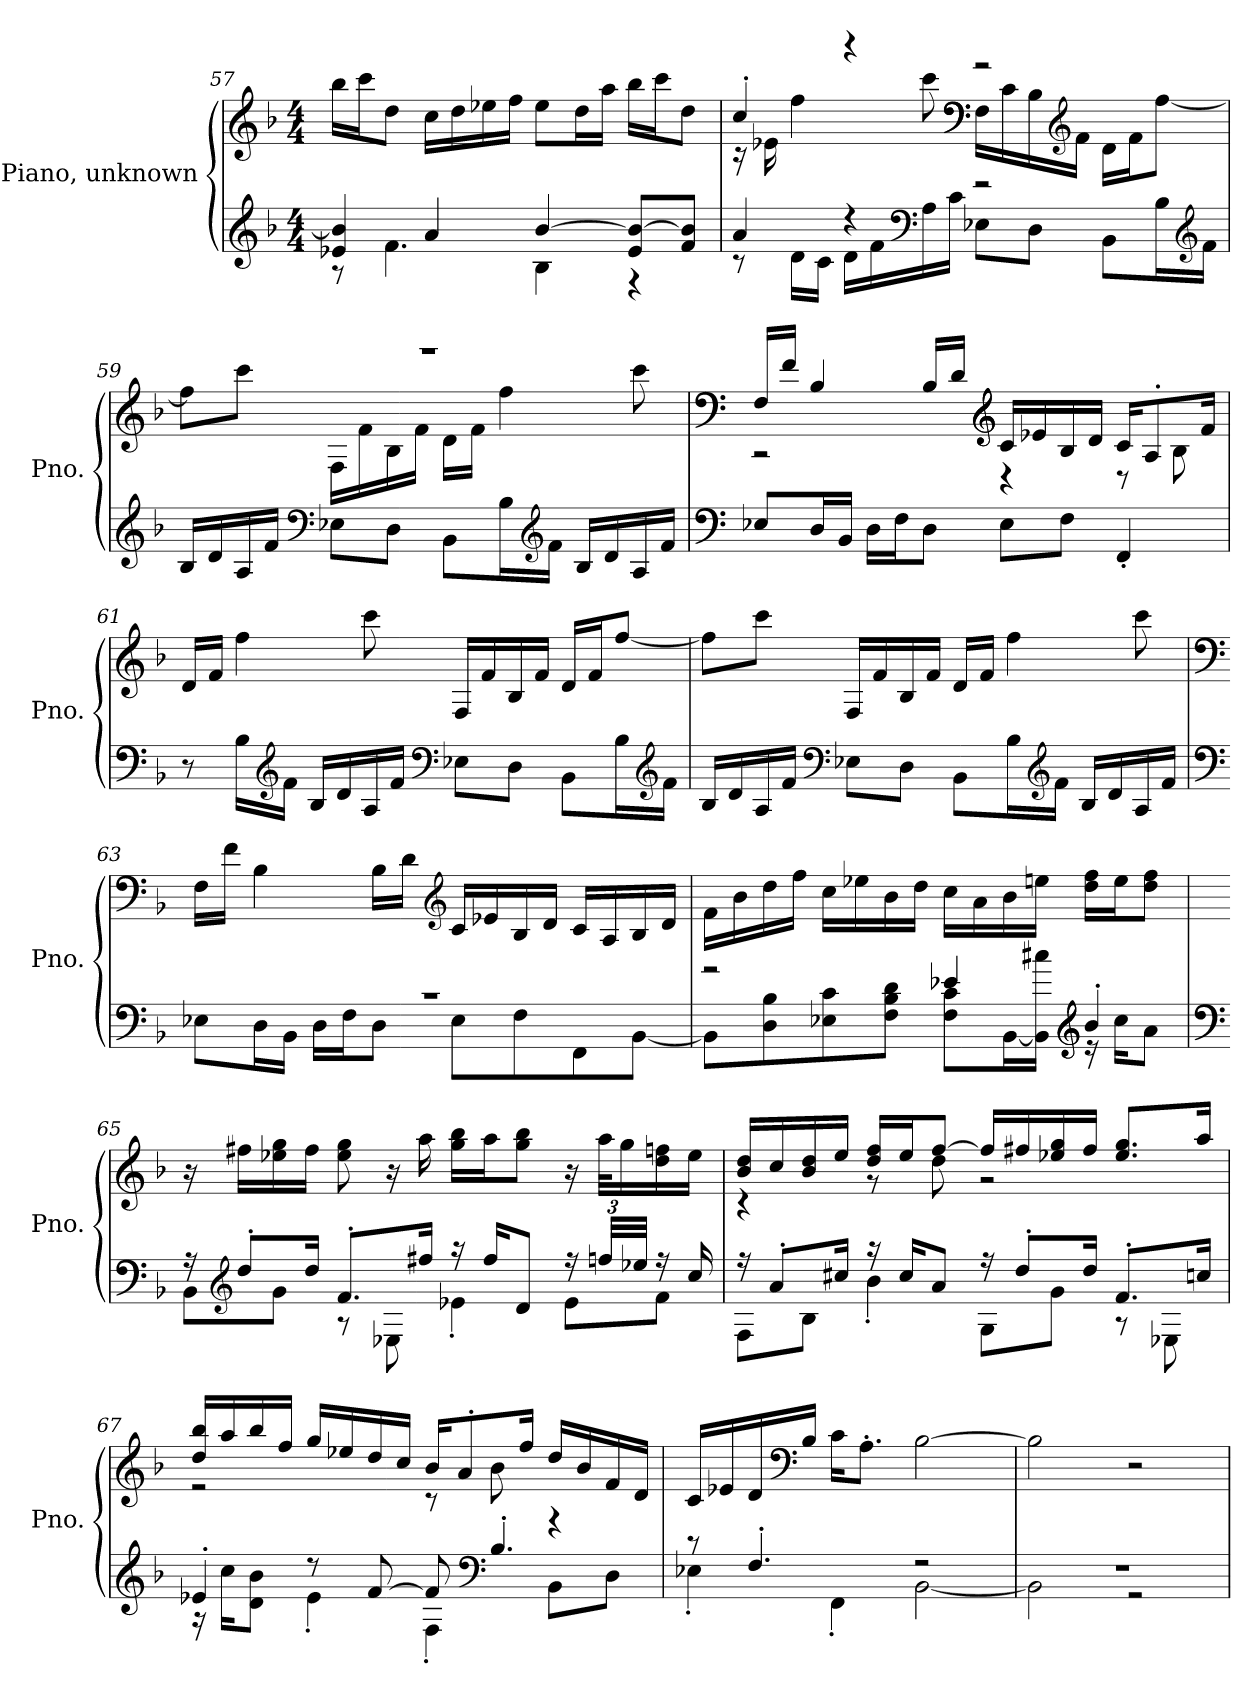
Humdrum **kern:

**kern	**kern
*part1	*part1
*staff2	*staff1
*I"Piano, unknown	*
*I'Pno.	*
*clefG2	*clefG2
*k[b-]	*k[b-]
*M4/4	*M4/4
=57	=57
*^	*
4e-X/ 4b-/]	8r	16bb-\LL
.	.	16ccc\J
.	4.f\	8dd\J
4a/	.	16cc\LL
.	.	16dd\
.	.	16ee-X\
.	.	16ff\JJ
[4b-/	4B-\	8ee-\L
.	.	16dd\L
.	.	16aa\JJ
8e-/ 8b-/_L	4r	16bb-\LL
.	.	16ccc\J
8f/ 8b-/]J	.	8dd\J
!!LO:LB:g=z
=58	=58	=58
*	*	*^
4a/	8r	4cc'/	16r
.	.	.	16e-X\
.	16d\LL	.	4ff\
.	16c\JJ	.	.
4r	16d\LL	4r	.
.	16f\	.	.
*clefF4	*	*	*
.	16A\	.	8ccc\
.	16c\JJ	.	.
*	*	*clefF4	*
2r	8E-X\L	2r	16F\LL
.	.	.	16c\
.	8D\J	.	16B-\
*	*	*clefG2	*
.	.	.	16f\JJ
.	8BB-\L	.	16d\LL
.	.	.	16f\J
.	16B-\L	.	[8ff\J
*clefG2	*	*	*
.	16f\JJ	.	.
*v	*v	*	*
=59	=59	=59
16B-/LL	1r	8ff\L]
16d/	.	.
16A/	.	8ccc\J
16f/JJ	.	.
*clefF4	*	*
8E-X\L	.	16F\LL
.	.	16f\
8D\J	.	16B-\
.	.	16f\JJ
8BB-\L	.	16d\LL
.	.	16f\JJ
16B-\L	.	4ff\
*clefG2	*	*
16f\JJ	.	.
16B-/LL	.	.
16d/	.	.
16A/	.	8ccc\
16f/JJ	.	.
!!LO:LB:g=z	!!
=60	=60	=60
*clefF4	*clefF4	*
8E-X/L	16F/LL	2r
.	16f/JJ	.
16D/L	4B-/	.
16BB-/JJ	.	.
16D\LL	.	.
16F\J	.	.
8D\J	16B-/LL	.
.	16d/JJ	.
*	*clefG2	*
8E-\L	16c/LL	4r
.	16e-X/	.
8F\J	16B-/	.
.	16d/JJ	.
4FF'/	16c/KL	8r
.	8A'/	.
.	.	8B-\
.	16f/Jk	.
*	*v	*v
=61	=61
8r	16d/LL
.	16f/JJ
16B-\LL	4ff\
*clefG2	*
16f\JJ	.
16B-/LL	.
16d/	.
16A/	8ccc\
16f/JJ	.
*clefF4	*
8E-X\L	16F/LL
.	16f/
8D\J	16B-/
.	16f/JJ
8BB-\L	16d/LL
.	16f/J
16B-\L	[8ff/J
*clefG2	*
16f\JJ	.
!!LO:LB:g=z
=62	=62
16B-/LL	8ff\L]
16d/	.
16A/	8ccc\J
16f/JJ	.
*clefF4	*
8E-X\L	16F/LL
.	16f/
8D\J	16B-/
.	16f/JJ
8BB-\L	16d/LL
.	16f/JJ
16B-\L	4ff\
*clefG2	*
16f\JJ	.
16B-/LL	.
16d/	.
16A/	8ccc\
16f/JJ	.
=63	=63
*clefF4	*clefF4
*^	*
1r	8E-X\L	16F\LL
.	.	16f\JJ
.	16D\L	4B-\
.	16BB-\JJ	.
.	16D\LL	.
.	16F\J	.
.	8D\J	16B-\LL
.	.	16d\JJ
*	*	*clefG2
.	8E-\L	16c/LL
.	.	16e-X/
.	8F\	16B-/
.	.	16d/JJ
.	8FF\	16c/LL
.	.	16A/
.	[8BB-\J	16B-/
.	.	16d/JJ
!!LO:PB:g=z
=64	=64	=64
2r	8BB-\L]	16f\LL
.	.	16b-\
.	8D\ 8B-\	16dd\
.	.	16ff\JJ
.	8E-X\ 8c\	16cc\LL
.	.	16ee-X\
.	8F\ 8B-\ 8d\J	16b-\
.	.	16dd\JJ
4e-X/	8F\ 8c\L	16cc\LL
.	.	16a\
.	[16BB-\L	16b-\
.	16BB-\] 16cc#X\JJ	16een\JJ
*clefG2	*	*
4b-'/	16r	16dd\ 16ff\LL
.	16cc#\KL	16ee\J
.	8a\J	8dd\ 8ff\J
=65	=65	=65
*clefF4	*	*
16r	8BB-\L	16r
*clefG2	*	*
8dd'/L	.	16ff#X\LL
.	8g\J	16ee-X\ 16gg\
16dd/Jk	.	16ff#\JJ
8.f'/L	8r	8ee-\ 8gg\
.	8E-X\	16r
16ff#X/Jk	.	16aa\
16r	4e-X'\	16gg\ 16bb-\LL
16ff#/KL	.	16aa\J
8d/J	.	8gg\ 8bb-\J
16r	8e-\L	16r
*	*	*Xbrackettup
32ffn/LLL	.	48aa\KLL
.	.	24gg\
32ee-X/JJJ	.	.
16r	8f\J	16dd\ 16ffn\
16cc/	.	16ee-\JJ
!!LO:LB:g=z
=66	=66	=66
*	*	*^
16r	8F\L	16b-/ 16dd/LL	4r
8a'/L	.	16cc/	.
.	8B-\J	16b-/ 16dd/	.
16cc#X/Jk	.	16ee/JJ	.
16r	4b-'\	16dd/ 16ff/LL	8r
16cc#/KL	.	16ee/J	.
8a/J	.	[8ff/J	8dd\
16r	8G\L	16ff/LL]	2r
8dd'/L	.	16ff#X/	.
.	8g\J	16ee-X/ 16gg/	.
16dd/Jk	.	16ff#/JJ	.
8.f'/L	8r	8.ee-/ 8.gg/L	.
.	8E-X\	.	.
16ccn/Jk	.	16aa/Jk	.
=67	=67	=67	=67
4e-X'/	16r	16dd/ 16bb-/LL	2r
.	16cc\KL	16aa/	.
.	8d\ 8b-\J	16bb-/	.
.	.	16ff/JJ	.
8r	4e-'\	16gg/LL	.
.	.	16ee-X/	.
[8f/	.	16dd/	.
.	.	16cc/JJ	.
8f/]	4F'\	16b-/KL	8r
.	.	8a'/	.
*clefF4	*	*	*
4.B-'/	.	.	8b-\
.	.	16ff/Jk	.
.	8BB-\L	16dd/LL	4r
.	.	16b-/	.
.	8D\J	16f/	.
.	.	16d/JJ	.
*	*	*v	*v
!!LO:LB:g=z
=68	=68	=68
8r	4E-X'\	16c/LL
.	.	16e-X/
4.F'/	.	16d/
*	*	*clefF4
.	.	16B-/JJ
.	4FF'\	16c\KL
.	.	8.A'\J
2r	[2BB-\	[2B-\
=69	=69	=69
1r	2BB-\]	2B-\]
.	2r	2r
*v	*v	*
=	=
*-	*-
